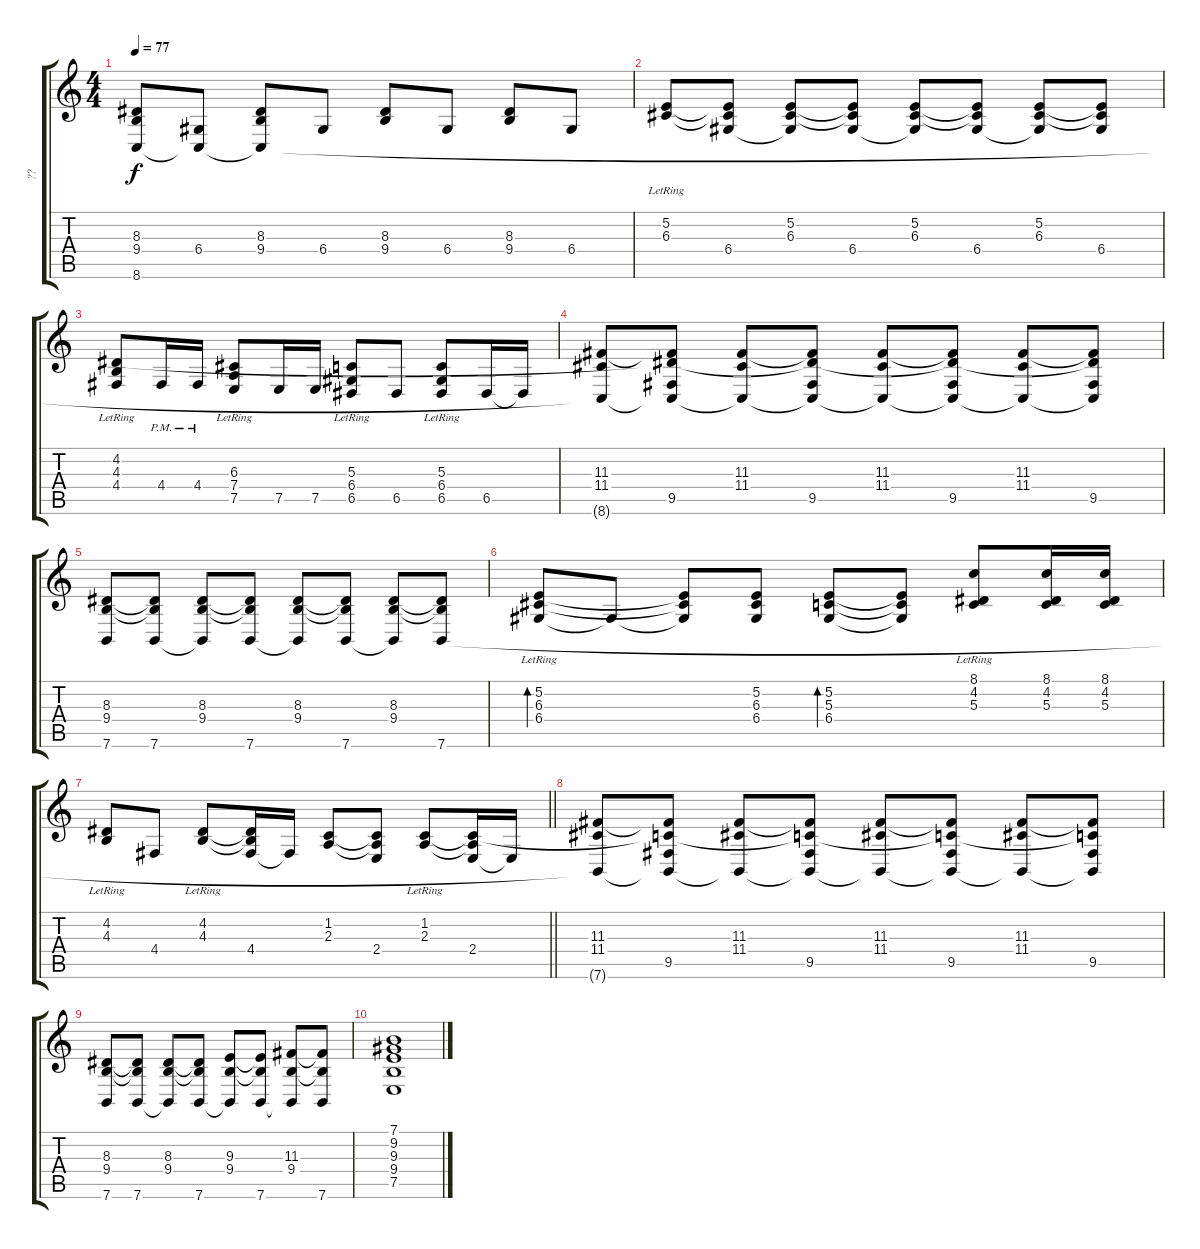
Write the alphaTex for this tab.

\track ("??" "??") {instrument acousticgrandpiano}
\staff {score tabs}
\tuning (E4 B3 G3 D3 A2 E2) {hide}
\ts (4 4)
\tempo 77
\clef g2
\ks c
(8.3 9.4 8.6).8{dy f} (6.4 8.6{t}).8 (8.3 9.4 8.6{t}).8 6.4.8 (8.3 9.4).8 6.4.8 (8.3 9.4).8 6.4.8 |
(5.2{lr} 6.3{lr}).8 (5.2{t} 6.3{t} 6.4).8 (5.2 6.3 6.4{t}).8 (5.2{t} 6.3{t} 6.4).8 (5.2 6.3 6.4{t}).8 (5.2{t} 6.3{t} 6.4).8 (5.2 6.3 6.4{t}).8 (5.2{t} 6.3{t} 6.4).8 |
(4.2 4.3{lr} 4.4).8 4.4{pm}.16 4.4{pm}.16 (6.3 7.4{lr} 7.5).8 7.5.16 7.5.16 (5.3 6.4{lr} 6.5{lr}).8 6.5.8 (5.3 6.4{lr} 6.5{lr}).8 6.5.16 6.5{t}.16 |
(11.3 11.4 8.6{t}).8 (4.2{t} 11.3{t} 9.5 8.6{t}).8 (11.3 11.4 8.6{t}).8 (4.2{t} 11.3{t} 9.5 8.6{t}).8 (11.3 11.4 8.6{t}).8 (4.2{t} 11.3{t} 9.5 8.6{t}).8 (11.3 11.4 8.6{t}).8 (4.2{t} 11.3{t} 9.5 8.6{t}).8 |
(8.3 9.4 7.6).8 (8.3{t} 9.4{t} 7.6).8 (8.3 9.4 7.6{t}).8 (8.3{t} 9.4{t} 7.6).8 (8.3 9.4 7.6{t}).8 (8.3{t} 9.4{t} 7.6).8 (8.3 9.4 7.6{t}).8 (8.3{t} 9.4{t} 7.6).8 |
(5.2{lr} 6.3{lr} 6.4).8{bd 60} 6.4{t}.8 (5.2{t} 6.3{t} 6.4{t}).8 (5.2 6.3 6.4).8 (5.2 5.3 6.4).8{bd 60} (5.2{t} 5.3{t} 6.4{t}).8 (8.1 4.2{lr} 5.3{lr}).8 (8.1 4.2 5.3).16 (8.1 4.2 5.3).16 |
\barLineRight lightlight
(4.2 4.3{lr}).8 4.4.8 (4.2 4.3{lr}).8 (4.2{t} 4.3{t} 4.4).16 4.4{t}.16 (1.2 2.3).8 (1.2{t} 2.3{t} 2.4).8 (1.2 2.3{lr}).8 (1.2{t} 2.3{t} 2.4).16 2.4{t}.16 |
(11.3 11.4 7.6{t}).8 (1.2{t} 11.3{t} 9.5 7.6{t}).8 (11.3 11.4 7.6{t}).8 (1.2{t} 11.3{t} 9.5 7.6{t}).8 (11.3 11.4 7.6{t}).8 (1.2{t} 11.3{t} 9.5 7.6{t}).8 (11.3 11.4 7.6{t}).8 (1.2{t} 11.3{t} 9.5 7.6{t}).8 |
(8.3 9.4 7.6).8 (8.3{t} 9.4{t} 7.6).8 (8.3 9.4 7.6{t}).8 (8.3{t} 9.4{t} 7.6).8 (9.3 9.4 7.6{t}).8 (9.3{t} 9.4{t} 7.6).8 (11.3 9.4 7.6{t}).8 (11.3{t} 9.4{t} 7.6).8 |
(7.1 9.2 9.3 9.4 7.5).1
